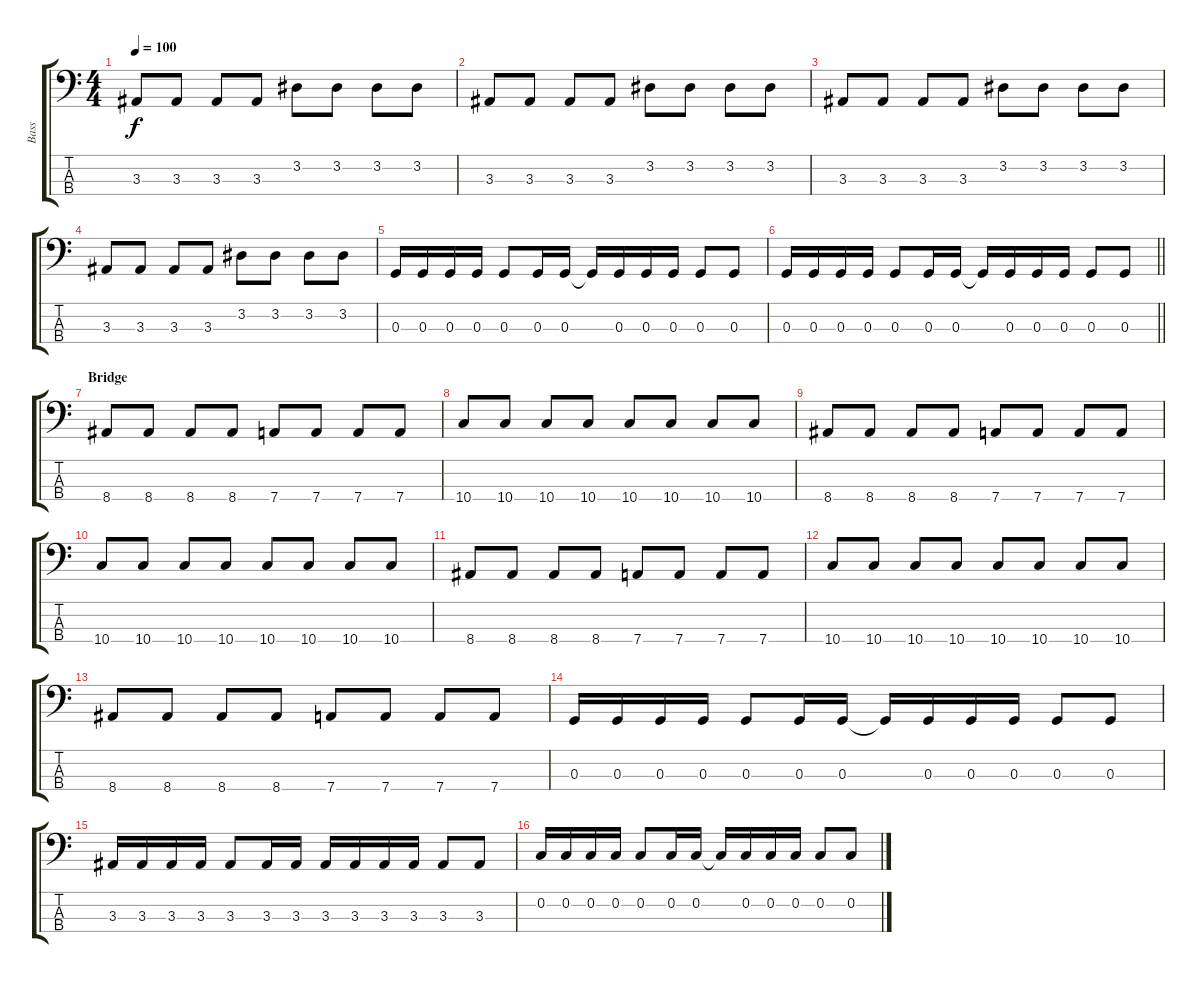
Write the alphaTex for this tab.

\track ("Bass" "Bass") {instrument electricbasspick}
\staff {score tabs}
\tuning (F2 C2 G1 D1) {hide}
\ts (4 4)
\tempo 100
\clef f4
\ks c
3.3.8{dy f} 3.3.8 3.3.8 3.3.8 3.2.8 3.2.8 3.2.8 3.2.8 |
3.3.8 3.3.8 3.3.8 3.3.8 3.2.8 3.2.8 3.2.8 3.2.8 |
3.3.8 3.3.8 3.3.8 3.3.8 3.2.8 3.2.8 3.2.8 3.2.8 |
3.3.8 3.3.8 3.3.8 3.3.8 3.2.8 3.2.8 3.2.8 3.2.8 |
0.3.16 0.3.16 0.3.16 0.3.16 0.3.8 0.3.16 0.3.16 0.3{t}.16 0.3.16 0.3.16 0.3.16 0.3.8 0.3.8 |
\barLineRight lightlight
0.3.16 0.3.16 0.3.16 0.3.16 0.3.8 0.3.16 0.3.16 0.3{t}.16 0.3.16 0.3.16 0.3.16 0.3.8 0.3.8 |
\section ("" "Bridge")
8.4.8 8.4.8 8.4.8 8.4.8 7.4.8 7.4.8 7.4.8 7.4.8 |
10.4.8 10.4.8 10.4.8 10.4.8 10.4.8 10.4.8 10.4.8 10.4.8 |
8.4.8 8.4.8 8.4.8 8.4.8 7.4.8 7.4.8 7.4.8 7.4.8 |
10.4.8 10.4.8 10.4.8 10.4.8 10.4.8 10.4.8 10.4.8 10.4.8 |
8.4.8 8.4.8 8.4.8 8.4.8 7.4.8 7.4.8 7.4.8 7.4.8 |
10.4.8 10.4.8 10.4.8 10.4.8 10.4.8 10.4.8 10.4.8 10.4.8 |
8.4.8 8.4.8 8.4.8 8.4.8 7.4.8 7.4.8 7.4.8 7.4.8 |
0.3.16 0.3.16 0.3.16 0.3.16 0.3.8 0.3.16 0.3.16 0.3{t}.16 0.3.16 0.3.16 0.3.16 0.3.8 0.3.8 |
3.3.16 3.3.16 3.3.16 3.3.16 3.3.8 3.3.16 3.3.16 3.3.16 3.3.16 3.3.16 3.3.16 3.3.8 3.3.8 |
0.2.16 0.2.16 0.2.16 0.2.16 0.2.8 0.2.16 0.2.16 0.2{t}.16 0.2.16 0.2.16 0.2.16 0.2.8 0.2.8
